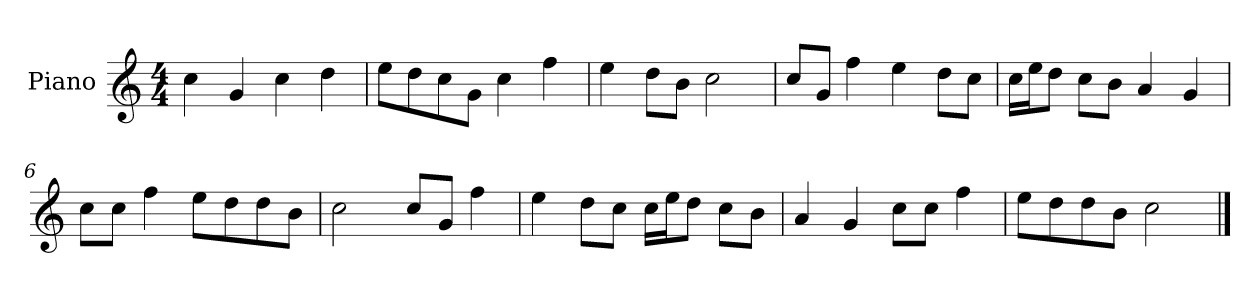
**kern
*part1
*staff1
*I"Piano
*I'P-no
*clefG2
*k[]
*M4/4
*MM90
=1
4cc\
4g/
4cc\
4dd\
=2
8ee\L
8dd\
8cc\
8g\J
4cc\
4ff\
=3
4ee\
8dd\L
8b\J
2cc\
=4
8cc/L
8g/J
4ff\
4ee\
8dd\L
8cc\J
=5
16cc\LL
16ee\J
8dd\J
8cc\L
8b\J
4a/
4g/
=6
8cc\L
8cc\J
4ff\
8ee\L
8dd\
8dd\
8b\J
=7
2cc\
8cc/L
8g/J
4ff\
!!LO:LB:g=z
=8
4ee\
8dd\L
8cc\J
16cc\LL
16ee\J
8dd\J
8cc\L
8b\J
=9
4a/
4g/
8cc\L
8cc\J
4ff\
=10
8ee\L
8dd\
8dd\
8b\J
2cc\
==
*-
